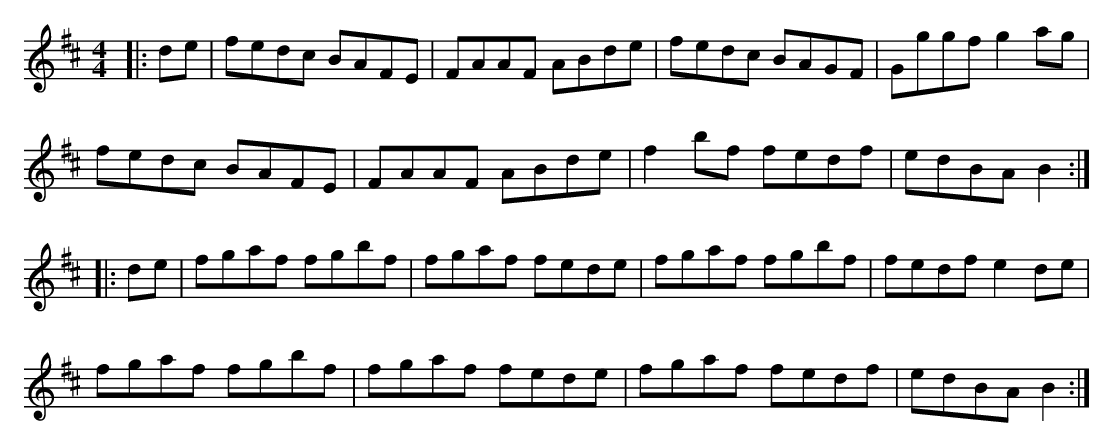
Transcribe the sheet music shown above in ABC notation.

X:1
M:4/4
K:D
|:de|fedc BAFE|FAAF ABde|fedc BAGF|Gggf g2ag|
fedc BAFE|FAAF ABde|f2bf fedf|edBA B2:|
|:de|fgaf fgbf|fgaf fede|fgaf fgbf|fedf e2de|
fgaf fgbf|fgaf fede|fgaf fedf|edBA B2:|
